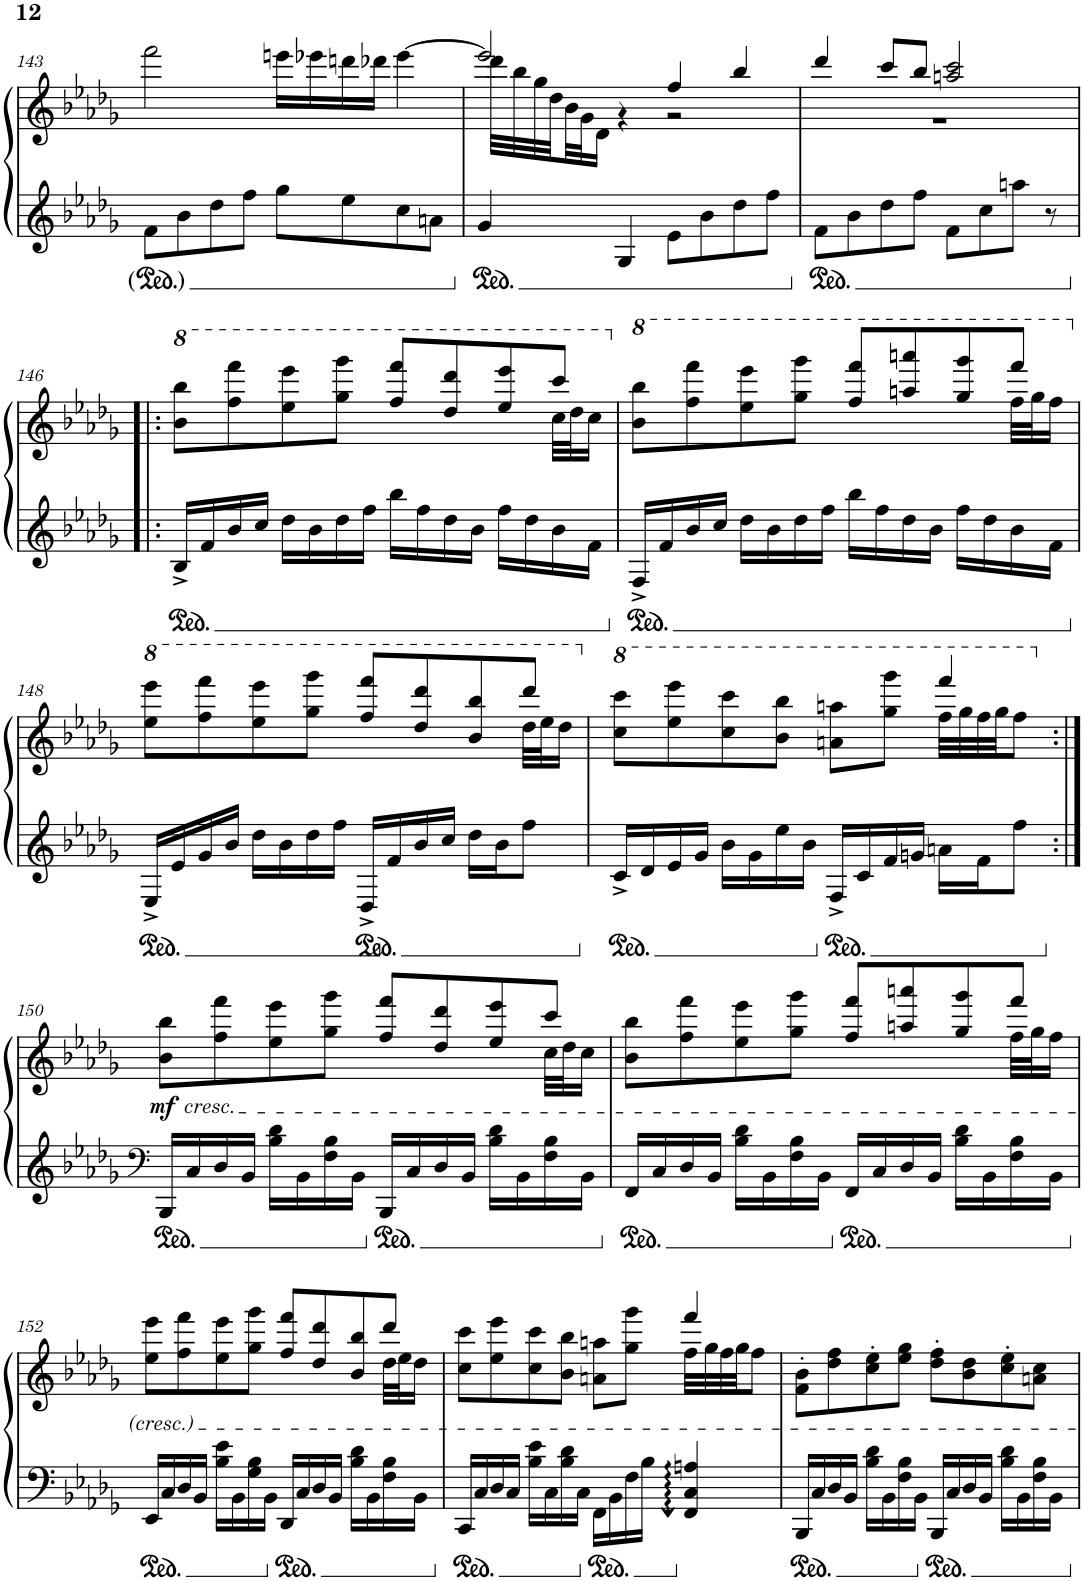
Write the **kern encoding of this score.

**kern	**kern	**dynam
*part1	*part1	*part1
*staff2	*staff1	*staff1/2
*I"Piano	*	*
*I'Pno.	*	*
!!LO:PB:g=z
*clefG2	*clefG2	*
*k[b-e-a-d-g-]	*k[b-e-a-d-g-]	*
*M4/4	*M4/4	*
=143	=143	=143
8f\L	2fff\	.
8b-\	.	.
8dd-\	.	.
8ff\J	.	.
8gg-\L	16eeen\LL	.
.	16eee-X\	.
8ee-\	16dddn\	.
.	16ddd-X\JJ	.
8cc\	[4eee-\	.
8an\J	.	.
=144	=144	=144
*	*^	*
4g-/	2eee-/]	32ddd-\LLL	.
.	.	32bb-\	.
.	.	32gg-\	.
.	.	32dd-\	.
.	.	32b-\	.
.	.	32g-\J	.
.	.	16d-\JJ	.
4G-/	.	4r	.
8e-\L	4ff/	2r	.
8b-\	.	.	.
8dd-\	4bb-/	.	.
8ff\J	.	.	.
=145	=145	=145	=145
8f\L	4ddd-/	1r	.
8b-\	.	.	.
8dd-\	8ccc/L	.	.
8ff\J	8bb-/J	.	.
8f\L	2aan/ 2ccc/	.	.
8cc\	.	.	.
8aan\J	.	.	.
8r	.	.	.
!!LO:LB:g=z	!!
=146!|:	=146!|:	=146!|:	=146!|:
*	*8va	*	*
16B-^/LL	8bb-\ 8bbb-\L	2..ryy	.
16f/	.	.	.
16b-/	8fff\ 8ffff\	.	.
16cc/JJ	.	.	.
16dd-\LL	8eee-\ 8eeee-\	.	.
16b-\	.	.	.
16dd-\	8ggg-\ 8gggg-\J	.	.
16ff\JJ	.	.	.
16bb-\LL	8fff/ 8ffff/L	.	.
16ff\	.	.	.
16dd-\	8ddd-/ 8dddd-/	.	.
16b-\JJ	.	.	.
16ff\LL	8eee-/ 8eeee-/	.	.
16dd-\	.	.	.
16b-\	8cccc/J	32ccc\LLL	.
.	.	32ddd-\J	.
16f\JJ	.	16ccc\JJ	.
=147	=147	=147	=147
*	*X8va	*	*
*	*8va	*	*
16F^/LL	8bb-\ 8bbb-\L	2..ryy	.
16f/	.	.	.
16b-/	8fff\ 8ffff\	.	.
16cc/JJ	.	.	.
16dd-\LL	8eee-\ 8eeee-\	.	.
16b-\	.	.	.
16dd-\	8ggg-\ 8gggg-\J	.	.
16ff\JJ	.	.	.
16bb-\LL	8fff/ 8ffff/L	.	.
16ff\	.	.	.
16dd-\	8aaan/ 8aaaan/	.	.
16b-\JJ	.	.	.
16ff\LL	8ggg-/ 8gggg-/	.	.
16dd-\	.	.	.
16b-\	8ffff/J	32fff\LLL	.
.	.	32ggg-\J	.
16f\JJ	.	16fff\JJ	.
!!LO:LB:g=z	!!
=148	=148	=148	=148
*	*X8va	*	*
*	*8va	*	*
16E-^/LL	8eee-\ 8eeee-\L	2..ryy	.
16e-/	.	.	.
16g-/	8fff\ 8ffff\	.	.
16b-/JJ	.	.	.
16dd-\LL	8eee-\ 8eeee-\	.	.
16b-\	.	.	.
16dd-\	8ggg-\ 8gggg-\J	.	.
16ff\JJ	.	.	.
16D-^/LL	8fff/ 8ffff/L	.	.
16f/	.	.	.
16b-/	8ddd-/ 8dddd-/	.	.
16cc/JJ	.	.	.
16dd-\LL	8bb-/ 8bbb-/	.	.
16b-\J	.	.	.
8ff\J	8dddd-/J	32ddd-\LLL	.
.	.	32eee-\J	.
.	.	16ddd-\JJ	.
=149	=149	=149	=149
*	*X8va	*	*
*	*8va	*	*
16c^/LL	8ccc\ 8cccc\L	2.ryy	.
16d-/	.	.	.
16e-/	8eee-\ 8eeee-\	.	.
16g-/JJ	.	.	.
16b-\LL	8ccc\ 8cccc\	.	.
16g-\	.	.	.
16ee-\	8bb-\ 8bbb-\J	.	.
16b-\JJ	.	.	.
16F^/LL	8aan\ 8aaan\L	.	.
16c/	.	.	.
16f/	8ggg-\ 8gggg-\J	.	.
16gn/JJ	.	.	.
16an\LL	4ffff/	32fff\LLL	.
.	.	32ggg-\	.
16f\J	.	32fff\	.
.	.	32ggg-\JJ	.
8ff\J	.	8fff\J	.
!!LO:LB:g=z	!!
=150:|!	=150:|!	=150:|!	=150:|!
*clefF4	*	*	*
*	*X8va	*	*
!	!LO:TX:b:i:t=cresc.	!	!
!	!	!	!LO:DY:b
16BBB-/LL	8b-\ 8bb-\L	2..ryy	mf
16C/	.	.	.
16D-/	8ff\ 8fff\	.	.
16BB-/JJ	.	.	.
16B-\ 16d-\LL	8ee-\ 8eee-\	.	.
16BB-\	.	.	.
16F\ 16B-\	8gg-\ 8ggg-\J	.	.
16BB-\JJ	.	.	.
16BBB-/LL	8ff/ 8fff/L	.	.
16C/	.	.	.
16D-/	8dd-/ 8ddd-/	.	.
16BB-/JJ	.	.	.
16B-\ 16d-\LL	8ee-/ 8eee-/	.	.
16BB-\	.	.	.
16F\ 16B-\	8ccc/J	32cc\LLL	.
.	.	32dd-\J	.
16BB-\JJ	.	16cc\JJ	.
=151	=151	=151	=151
16FF/LL	8b-\ 8bb-\L	2..ryy	.
16C/	.	.	.
16D-/	8ff\ 8fff\	.	.
16BB-/JJ	.	.	.
16B-\ 16d-\LL	8ee-\ 8eee-\	.	.
16BB-\	.	.	.
16F\ 16B-\	8gg-\ 8ggg-\J	.	.
16BB-\JJ	.	.	.
16FF/LL	8ff/ 8fff/L	.	.
16C/	.	.	.
16D-/	8aan/ 8aaan/	.	.
16BB-/JJ	.	.	.
16B-\ 16d-\LL	8gg-/ 8ggg-/	.	.
16BB-\	.	.	.
16F\ 16B-\	8fff/J	32ff\LLL	.
.	.	32gg-\J	.
16BB-\JJ	.	16ff\JJ	.
!!LO:LB:g=z	!!
=152	=152	=152	=152
16EE-/LL	8ee-\ 8eee-\L	2..ryy	.
16C/	.	.	.
16D-/	8ff\ 8fff\	.	.
16BB-/JJ	.	.	.
16B-\ 16e-\LL	8ee-\ 8eee-\	.	.
16BB-\	.	.	.
16G-\ 16B-\	8gg-\ 8ggg-\J	.	.
16BB-\JJ	.	.	.
16DD-/LL	8ff/ 8fff/L	.	.
16C/	.	.	.
16D-/	8dd-/ 8ddd-/	.	.
16BB-/JJ	.	.	.
16B-\ 16d-\LL	8b-/ 8bb-/	.	.
16BB-\	.	.	.
16F\ 16B-\	8ddd-/J	32dd-\LLL	.
.	.	32ee-\J	.
16BB-\JJ	.	16dd-\JJ	.
=153	=153	=153	=153
16CC/LL	8cc\ 8ccc\L	2.ryy	.
16C/	.	.	.
16D-/	8ee-\ 8eee-\	.	.
16C/JJ	.	.	.
16B-\ 16e-\LL	8cc\ 8ccc\	.	.
16C\	.	.	.
16B-\ 16d-\	8b-\ 8bb-\J	.	.
16C\JJ	.	.	.
16FF\LL	8an\ 8aan\L	.	.
16BB-\	.	.	.
16F\	8gg-\ 8ggg-\J	.	.
16B-\JJ	.	.	.
4FF/ 4C/ 4An/	4fff/	32ff\LLL	.
.	.	32gg-\	.
.	.	32ff\	.
.	.	32gg-\JJ	.
.	.	8ff\J	.
*	*v	*v	*
=154	=154	=154
16BBB-/LL	8f\' 8b-\'L	.
16C/	.	.
16D-/	8dd-\ 8ff\	.
16BB-/JJ	.	.
16B-\ 16d-\LL	8cc\' 8ee-\'	.
16BB-\	.	.
16F\ 16B-\	8ee-\ 8gg-\J	.
16BB-\JJ	.	.
16BBB-/LL	8dd-\' 8ff\'L	.
16C/	.	.
16D-/	8b-\ 8dd-\	.
16BB-/JJ	.	.
16B-\ 16d-\LL	8cc\' 8ee-\'	.
16BB-\	.	.
16F\ 16B-\	8an\ 8cc\J	.
16BB-\JJ	.	.
=	=	=
*-	*-	*-
